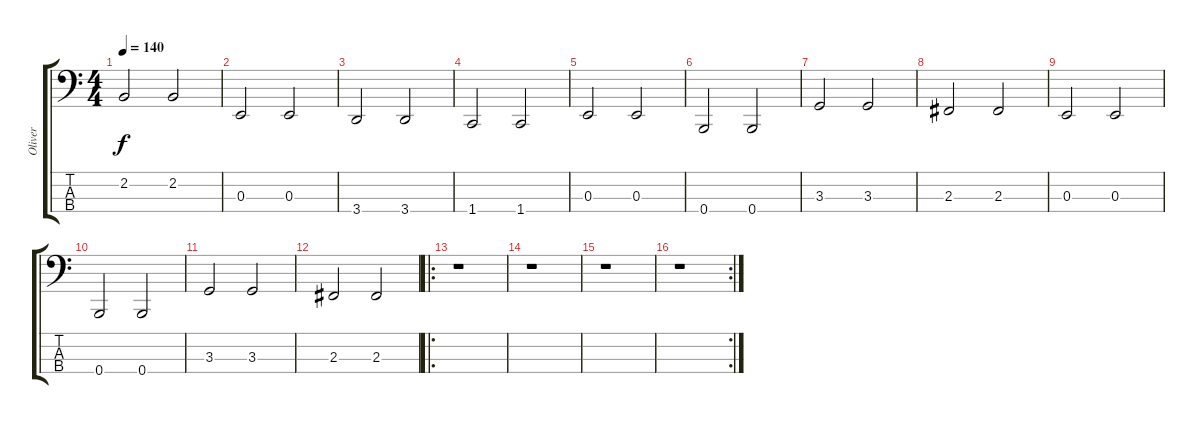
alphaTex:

\track ("Oliver" "Oliver") {instrument electricbassfinger}
\staff {score tabs}
\tuning (D2 A1 E1 B0) {hide}
\ts (4 4)
\tempo 140
\clef f4
\ks c
2.2.2{dy f} 2.2.2 |
0.3.2 0.3.2 |
3.4.2 3.4.2 |
1.4.2 1.4.2 |
0.3.2 0.3.2 |
0.4.2 0.4.2 |
3.3.2 3.3.2 |
2.3.2 2.3.2 |
0.3.2 0.3.2 |
0.4.2 0.4.2 |
3.3.2 3.3.2 |
2.3.2 2.3.2 |
\ro
r.1 |
r.1 |
r.1 |
\rc 2
r.1
